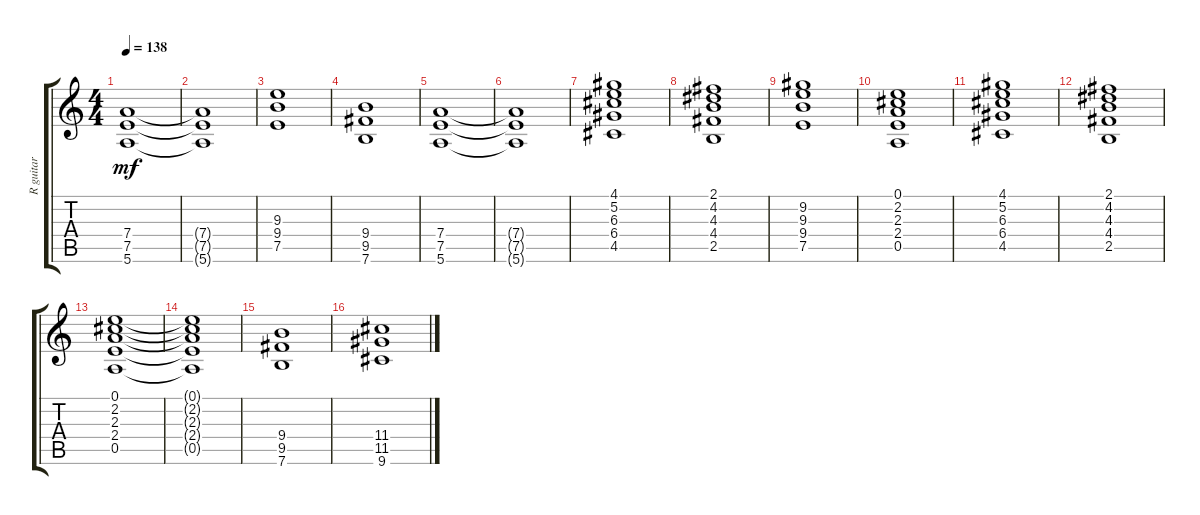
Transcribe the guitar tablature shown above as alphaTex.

\track ("R guitar" "R guitar") {instrument distortionguitar}
\staff {score tabs}
\tuning (E4 B3 G3 D3 A2 E2) {hide}
\ts (4 4)
\tempo 138
\clef g2
\ks c
(7.4 7.5 5.6).1{dy mf} |
(7.4{t} 7.5{t} 5.6{t}).1 |
(9.3 9.4 7.5).1 |
(9.4 9.5 7.6).1 |
(7.4 7.5 5.6).1 |
(7.4{t} 7.5{t} 5.6{t}).1 |
(4.1 5.2 6.3 6.4 4.5).1 |
(2.1 4.2 4.3 4.4 2.5).1 |
(9.2 9.3 9.4 7.5).1 |
(0.1 2.2 2.3 2.4 0.5).1 |
(4.1 5.2 6.3 6.4 4.5).1 |
(2.1 4.2 4.3 4.4 2.5).1 |
(0.1 2.2 2.3 2.4 0.5).1 |
(0.1{t} 2.2{t} 2.3{t} 2.4{t} 0.5{t}).1 |
(9.4 9.5 7.6).1 |
(11.4 11.5 9.6).1
